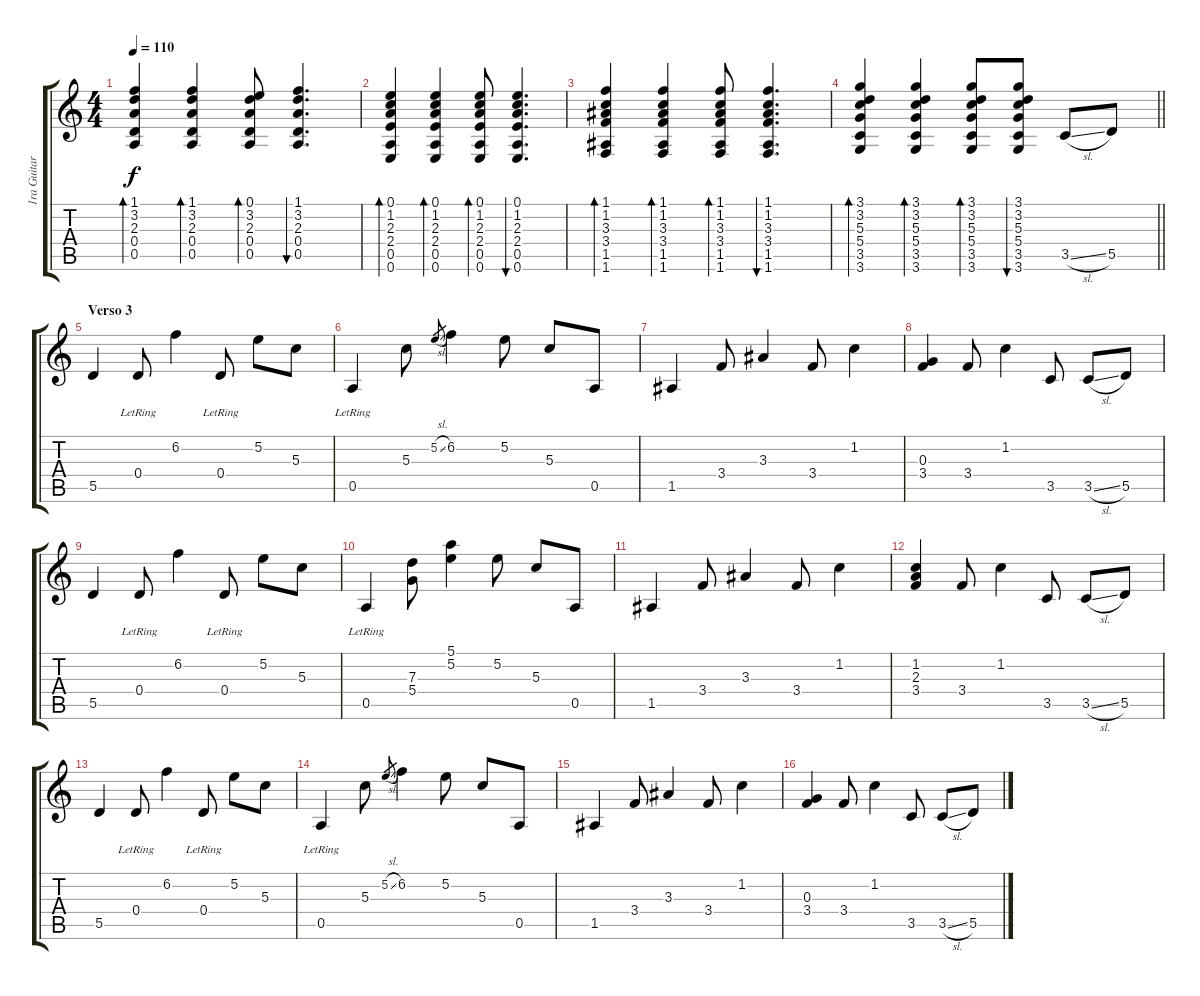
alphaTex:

\track ("1ra Guitarra" "1ra Guitar") {instrument acousticguitarsteel}
\staff {score tabs}
\tuning (E4 B3 G3 D3 A2 E2) {hide}
\ts (4 4)
\tempo 110
\clef g2
\ks c
(1.1 3.2 2.3 0.4 0.5).4{bd 120 dy f} (1.1 3.2 2.3 0.4 0.5).4{bd 60} (0.1 3.2 2.3 0.4 0.5).8{bd 60} (1.1 3.2 2.3 0.4 0.5).4{d bu 60} |
(0.1 1.2 2.3 2.4 0.5 0.6).4{bd 120} (0.1 1.2 2.3 2.4 0.5 0.6).4{bd 60} (0.1 1.2 2.3 2.4 0.5 0.6).8{bd 60} (0.1 1.2 2.3 2.4 0.5 0.6).4{d bu 60} |
(1.1 1.2 3.3 3.4 1.5 1.6).4{bd 120} (1.1 1.2 3.3 3.4 1.5 1.6).4{bd 60} (1.1 1.2 3.3 3.4 1.5 1.6).8{bd 60} (1.1 1.2 3.3 3.4 1.5 1.6).4{d bu 60} |
\barLineRight lightlight
(3.1 3.2 5.3 5.4 3.5 3.6).4{bd 120} (3.1 3.2 5.3 5.4 3.5 3.6).4{bd 60} (3.1 3.2 5.3 5.4 3.5 3.6).8{bd 60} (3.1 3.2 5.3 5.4 3.5 3.6).8{bu 60} 3.5{sl}.8 5.5.8 |
\section ("" "Verso 3")
5.5.4 0.4{lr}.8 6.2.4 0.4{lr}.8 5.2.8 5.3.8 |
0.5{lr}.4 5.3.8 5.2{sl}.8{gr} 6.2.4 5.2.8 5.3.8 0.5.8 |
1.5.4 3.4.8 3.3.4 3.4.8 1.2.4 |
(0.3 3.4).4 3.4.8 1.2.4 3.5.8 3.5{sl}.8 5.5.8 |
5.5.4 0.4{lr}.8 6.2.4 0.4{lr}.8 5.2.8 5.3.8 |
0.5{lr}.4 (7.3 5.4).8 (5.1 5.2).4 5.2.8 5.3.8 0.5.8 |
1.5.4 3.4.8 3.3.4 3.4.8 1.2.4 |
(1.2 2.3 3.4).4 3.4.8 1.2.4 3.5.8 3.5{sl}.8 5.5.8 |
5.5.4 0.4{lr}.8 6.2.4 0.4{lr}.8 5.2.8 5.3.8 |
0.5{lr}.4 5.3.8 5.2{sl}.8{gr} 6.2.4 5.2.8 5.3.8 0.5.8 |
1.5.4 3.4.8 3.3.4 3.4.8 1.2.4 |
(0.3 3.4).4 3.4.8 1.2.4 3.5.8 3.5{sl}.8 5.5.8
